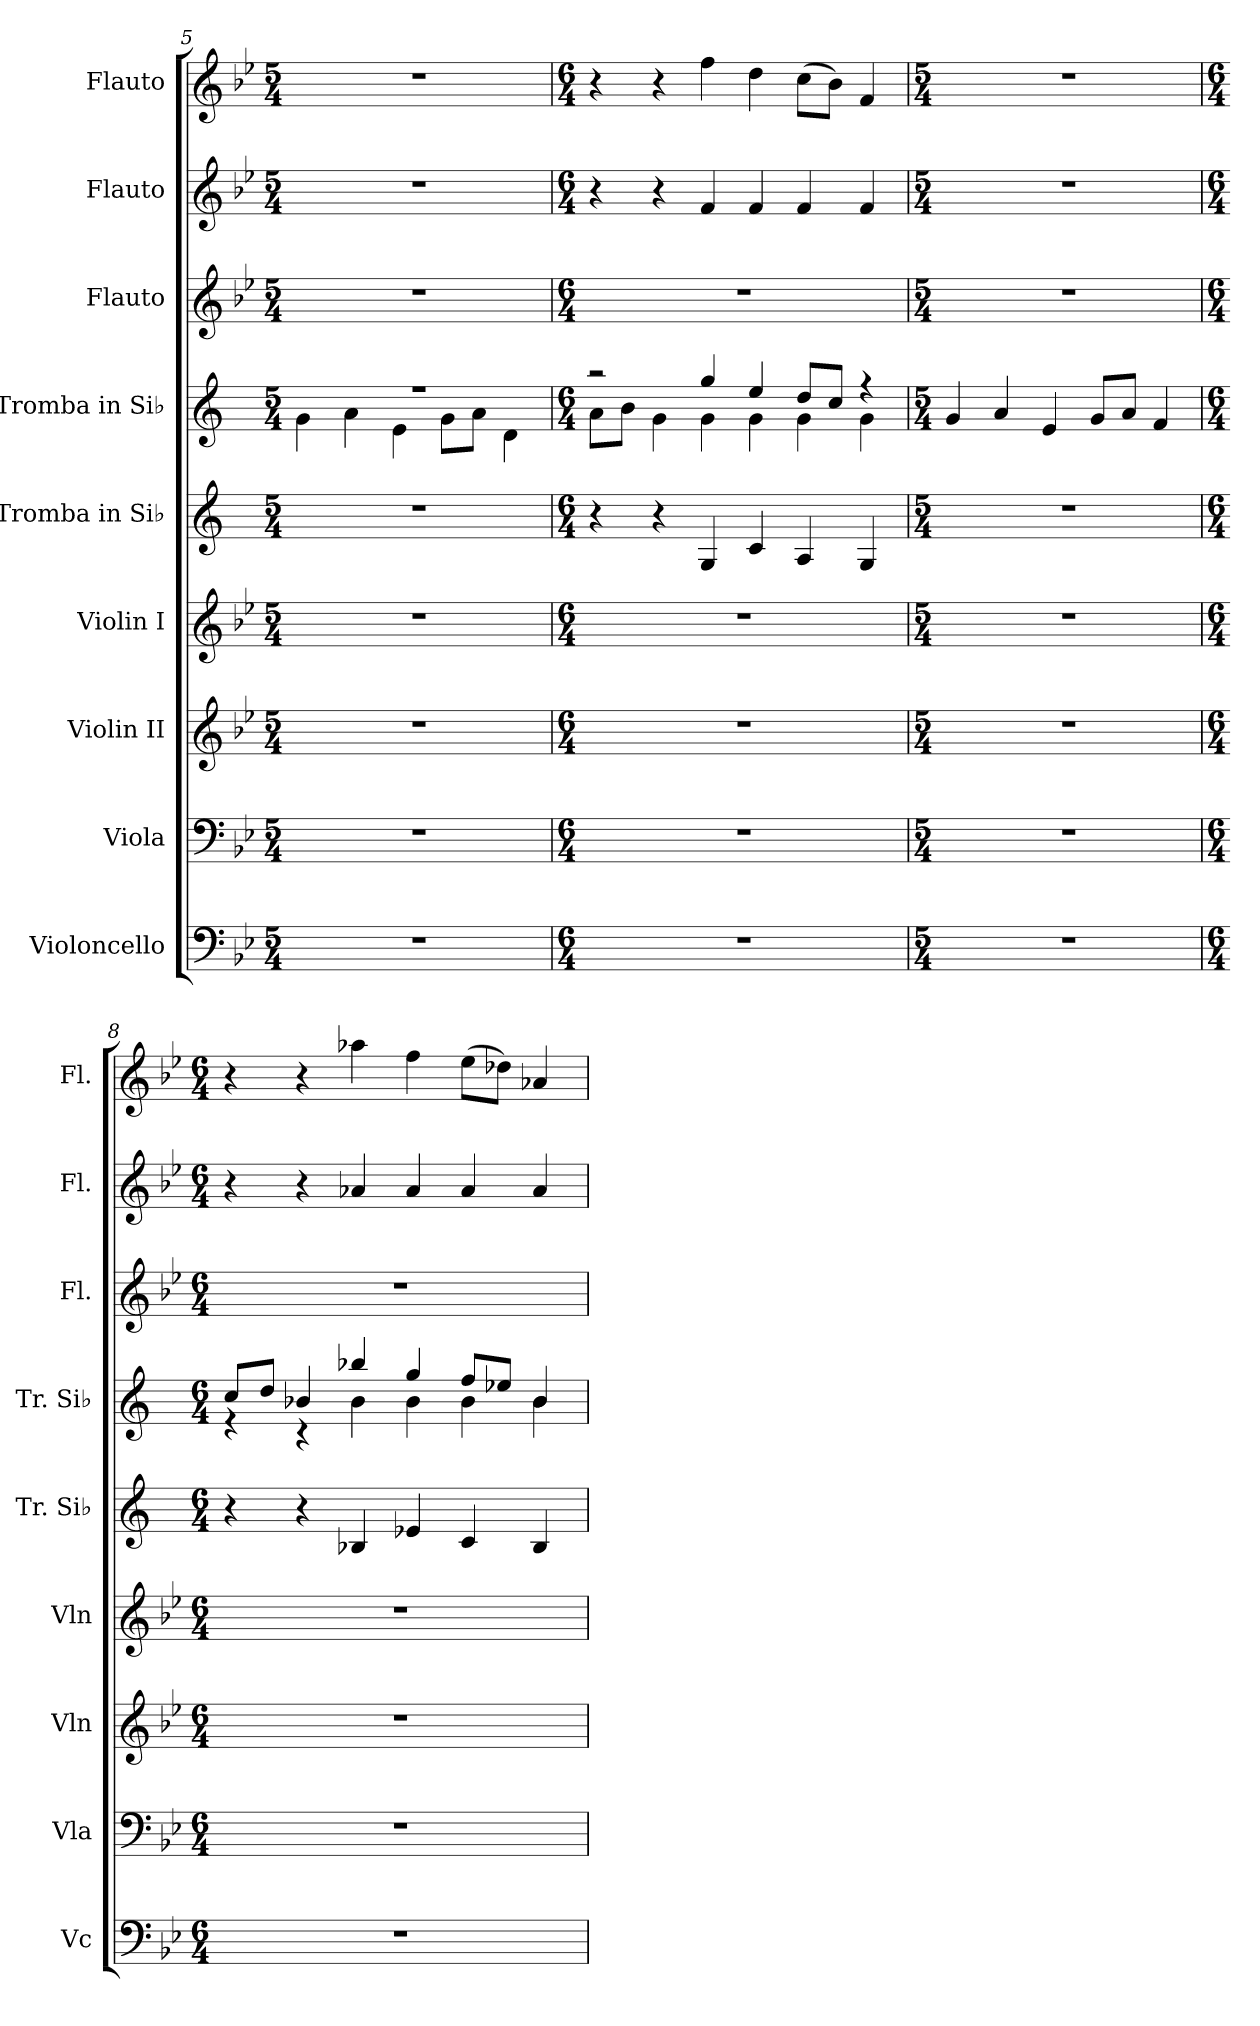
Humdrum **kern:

**kern	**kern	**kern	**kern	**kern	**kern	**kern	**kern	**kern
*part9	*part8	*part7	*part6	*part5	*part4	*part3	*part2	*part1
*staff9	*staff8	*staff7	*staff6	*staff5	*staff4	*staff3	*staff2	*staff1
*I"Violoncello	*I"Viola	*I"Violin II	*I"Violin I	*I"Tromba in Si♭	*I"Tromba in Si♭	*I"Flauto	*I"Flauto	*I"Flauto
*I'Vc	*I'Vla	*I'Vln	*I'Vln	*I'Tr. Si♭	*I'Tr. Si♭	*I'Fl.	*I'Fl.	*I'Fl.
!!LO:PB:g=z
*clefF4	*clefF4	*clefG2	*clefG2	*clefG2	*clefG2	*clefG2	*clefG2	*clefG2
*	*	*	*	*ITrd1c2	*ITrd1c2	*	*	*
*k[b-e-]	*k[b-e-]	*k[b-e-]	*k[b-e-]	*k[b-e-]	*k[b-e-]	*k[b-e-]	*k[b-e-]	*k[b-e-]
*M5/4	*M5/4	*M5/4	*M5/4	*M5/4	*M5/4	*M5/4	*M5/4	*M5/4
=5	=5	=5	=5	=5	=5	=5	=5	=5
*	*	*	*	*	*^	*	*	*
4%5r	4%5r	4%5r	4%5r	4%5r	4%5r	4f\	4%5r	4%5r	4%5r
.	.	.	.	.	.	4g\	.	.	.
.	.	.	.	.	.	4d\	.	.	.
.	.	.	.	.	.	8f\L	.	.	.
.	.	.	.	.	.	8g\J	.	.	.
.	.	.	.	.	.	4c\	.	.	.
=6	=6	=6	=6	=6	=6	=6	=6	=6	=6
*M6/4	*M6/4	*M6/4	*M6/4	*M6/4	*M6/4	*	*M6/4	*M6/4	*M6/4
1.r	1.r	1.r	1.r	4r	2r	8g\L	1.r	4r	4r
.	.	.	.	.	.	8a\J	.	.	.
.	.	.	.	4r	.	4f\	.	4r	4r
.	.	.	.	4F/	4ff/	4f\	.	4f/	4ff\
.	.	.	.	4B-/	4dd/	4f\	.	4f/	4dd\
.	.	.	.	4G/	8cc/L	4f\	.	4f/	(8cc\L
.	.	.	.	.	8b-/J	.	.	.	8b-\J)
.	.	.	.	4F/	4r	4f\	.	4f/	4f/
*	*	*	*	*	*v	*v	*	*	*
=7	=7	=7	=7	=7	=7	=7	=7	=7
*M5/4	*M5/4	*M5/4	*M5/4	*M5/4	*M5/4	*M5/4	*M5/4	*M5/4
4%5r	4%5r	4%5r	4%5r	4%5r	4f/	4%5r	4%5r	4%5r
.	.	.	.	.	4g/	.	.	.
.	.	.	.	.	4d/	.	.	.
.	.	.	.	.	8f/L	.	.	.
.	.	.	.	.	8g/J	.	.	.
.	.	.	.	.	4e-/	.	.	.
=8	=8	=8	=8	=8	=8	=8	=8	=8
*M6/4	*M6/4	*M6/4	*M6/4	*M6/4	*M6/4	*M6/4	*M6/4	*M6/4
*	*	*	*	*	*^	*	*	*
1.r	1.r	1.r	1.r	4r	8b-/L	4r	1.r	4r	4r
.	.	.	.	.	8cc/J	.	.	.	.
.	.	.	.	4r	4a-X/	4r	.	4r	4r
.	.	.	.	4A-X/	4aa-X/	4a-\	.	4a-X/	4aa-X\
.	.	.	.	4d-X/	4ff/	4a-\	.	4a-/	4ff\
.	.	.	.	4B-/	8ee-/L	4a-\	.	4a-/	(8ee-\L
.	.	.	.	.	8dd-X/J	.	.	.	8dd-X\J)
.	.	.	.	4A-/	4a-/	4a-\	.	4a-/	4a-X/
*	*	*	*	*	*v	*v	*	*	*
=	=	=	=	=	=	=	=	=
*-	*-	*-	*-	*-	*-	*-	*-	*-
